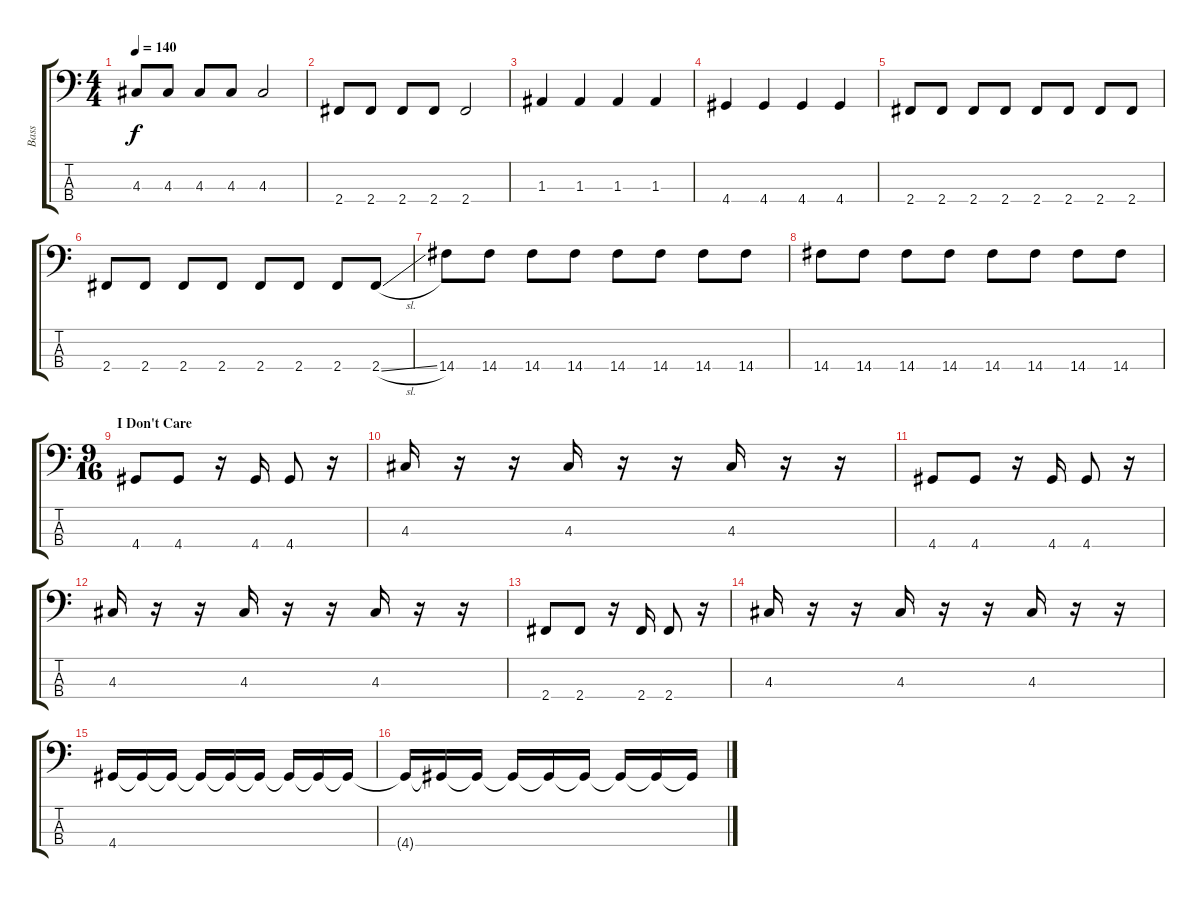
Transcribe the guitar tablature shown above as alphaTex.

\track ("Bass" "Bass") {instrument electricbasspick}
\staff {score tabs}
\tuning (G2 D2 A1 E1) {hide}
\ts (4 4)
\tempo 140
\clef f4
\ks c
4.3.8{dy f} 4.3.8 4.3.8 4.3.8 4.3.2 |
2.4.8 2.4.8 2.4.8 2.4.8 2.4.2 |
1.3.4 1.3.4 1.3.4 1.3.4 |
4.4.4 4.4.4 4.4.4 4.4.4 |
2.4.8 2.4.8 2.4.8 2.4.8 2.4.8 2.4.8 2.4.8 2.4.8 |
2.4.8 2.4.8 2.4.8 2.4.8 2.4.8 2.4.8 2.4.8 2.4{sl}.8 |
14.4.8 14.4.8 14.4.8 14.4.8 14.4.8 14.4.8 14.4.8 14.4.8 |
14.4.8 14.4.8 14.4.8 14.4.8 14.4.8 14.4.8 14.4.8 14.4.8 |
\ts (9 16)
\section ("" "I Don't Care")
4.4.8 4.4.8 r.16 4.4.16 4.4.8 r.16 |
4.3.16 r.16 r.16 4.3.16 r.16 r.16 4.3.16 r.16 r.16 |
4.4.8 4.4.8 r.16 4.4.16 4.4.8 r.16 |
4.3.16 r.16 r.16 4.3.16 r.16 r.16 4.3.16 r.16 r.16 |
2.4.8 2.4.8 r.16 2.4.16 2.4.8 r.16 |
4.3.16 r.16 r.16 4.3.16 r.16 r.16 4.3.16 r.16 r.16 |
4.4.16 4.4{t}.16 4.4{t}.16 4.4{t}.16 4.4{t}.16 4.4{t}.16 4.4{t}.16 4.4{t}.16 4.4{t}.16 |
4.4{t}.16 4.4{t}.16 4.4{t}.16 4.4{t}.16 4.4{t}.16 4.4{t}.16 4.4{t}.16 4.4{t}.16 4.4{t}.16
